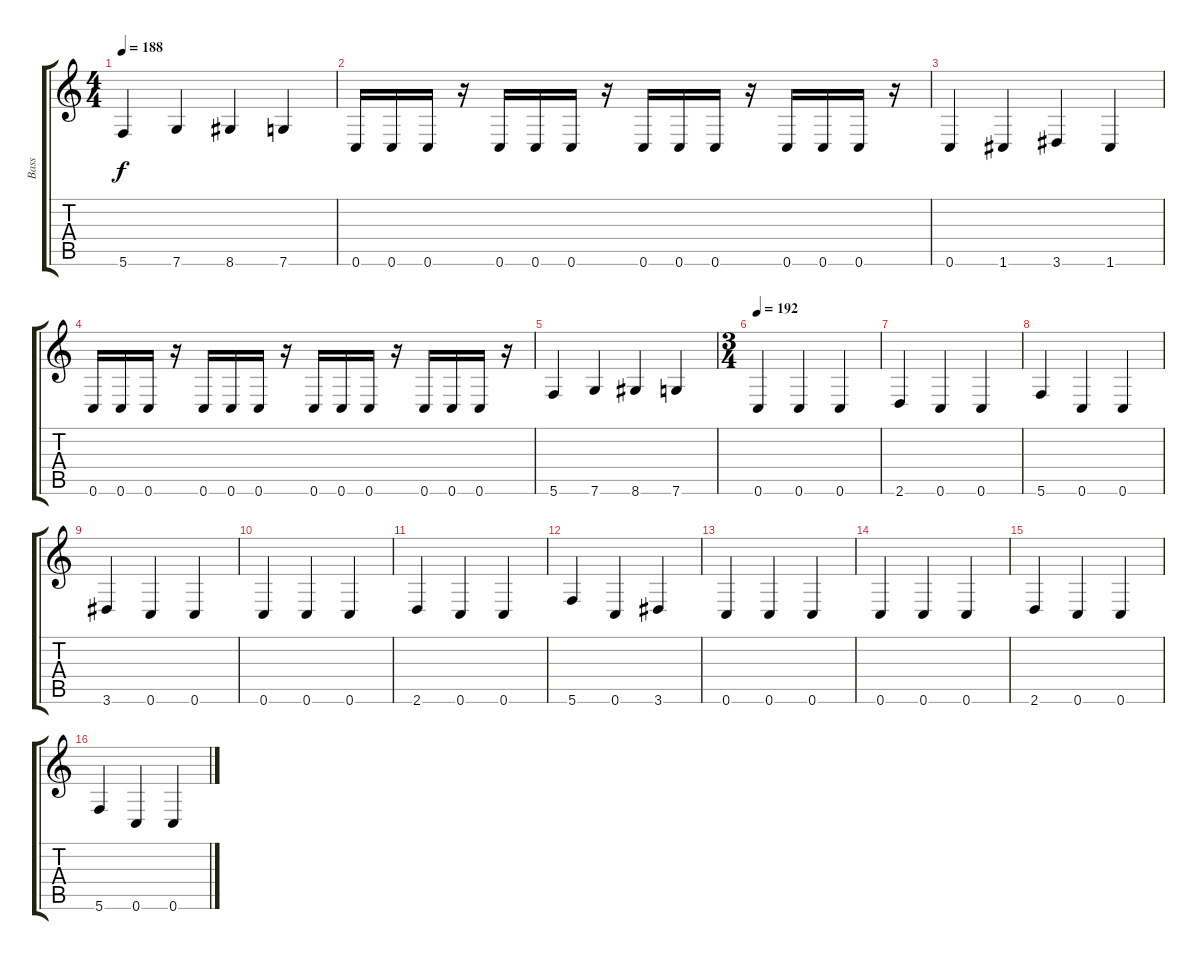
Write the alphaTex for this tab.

\track ("Bass" "Bass") {instrument electricbasspick}
\staff {score tabs}
\tuning (D4 A3 F3 C3 G2 C2) {hide}
\ts (4 4)
\tempo 188
\clef g2
\ks c
5.6.4{dy f} 7.6.4 8.6.4 7.6.4 |
0.6.16 0.6.16 0.6.16 r.16 0.6.16 0.6.16 0.6.16 r.16 0.6.16 0.6.16 0.6.16 r.16 0.6.16 0.6.16 0.6.16 r.16 |
0.6.4 1.6.4 3.6.4 1.6.4 |
0.6.16 0.6.16 0.6.16 r.16 0.6.16 0.6.16 0.6.16 r.16 0.6.16 0.6.16 0.6.16 r.16 0.6.16 0.6.16 0.6.16 r.16 |
5.6.4 7.6.4 8.6.4 7.6.4 |
\ts (3 4)
\tempo 192
0.6.4 0.6.4 0.6.4 |
2.6.4 0.6.4 0.6.4 |
5.6.4 0.6.4 0.6.4 |
3.6.4 0.6.4 0.6.4 |
0.6.4 0.6.4 0.6.4 |
2.6.4 0.6.4 0.6.4 |
5.6.4 0.6.4 3.6.4 |
0.6.4 0.6.4 0.6.4 |
0.6.4 0.6.4 0.6.4 |
2.6.4 0.6.4 0.6.4 |
5.6.4 0.6.4 0.6.4
